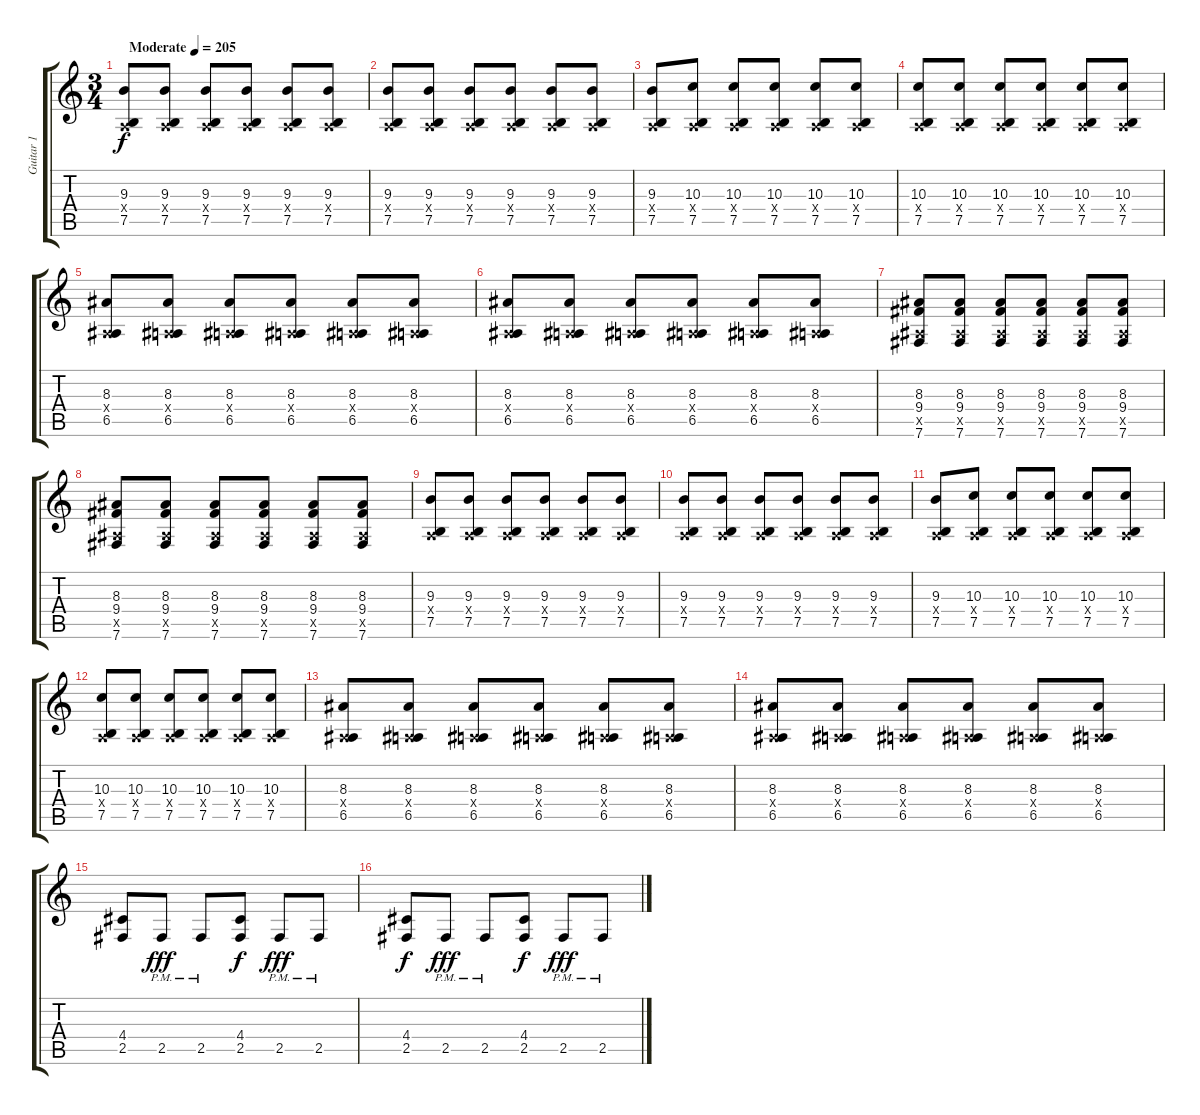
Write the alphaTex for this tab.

\track ("Guitar 1" "Guitar 1") {instrument distortionguitar}
\staff {score tabs}
\tuning (B3 Gb3 D3 A2 E2 B1) {hide}
\ts (3 4)
\tempo (205 "Moderate")
\clef g2
\ks c
(9.3 0.4{x} 7.5).8{dy f instrument distortionguitar} (9.3 0.4{x} 7.5).8 (9.3 0.4{x} 7.5).8 (9.3 0.4{x} 7.5).8 (9.3 0.4{x} 7.5).8 (9.3 0.4{x} 7.5).8 |
(9.3 0.4{x} 7.5).8 (9.3 0.4{x} 7.5).8 (9.3 0.4{x} 7.5).8 (9.3 0.4{x} 7.5).8 (9.3 0.4{x} 7.5).8 (9.3 0.4{x} 7.5).8 |
(9.3 0.4{x} 7.5).8 (10.3 0.4{x} 7.5).8 (10.3 0.4{x} 7.5).8 (10.3 0.4{x} 7.5).8 (10.3 0.4{x} 7.5).8 (10.3 0.4{x} 7.5).8 |
(10.3 0.4{x} 7.5).8 (10.3 0.4{x} 7.5).8 (10.3 0.4{x} 7.5).8 (10.3 0.4{x} 7.5).8 (10.3 0.4{x} 7.5).8 (10.3 0.4{x} 7.5).8 |
(8.3 0.4{x} 6.5).8 (8.3 0.4{x} 6.5).8 (8.3 0.4{x} 6.5).8 (8.3 0.4{x} 6.5).8 (8.3 0.4{x} 6.5).8 (8.3 0.4{x} 6.5).8 |
(8.3 0.4{x} 6.5).8 (8.3 0.4{x} 6.5).8 (8.3 0.4{x} 6.5).8 (8.3 0.4{x} 6.5).8 (8.3 0.4{x} 6.5).8 (8.3 0.4{x} 6.5).8 |
(8.3 9.4 6.5{x} 7.6).8 (8.3 9.4 6.5{x} 7.6).8 (8.3 9.4 6.5{x} 7.6).8 (8.3 9.4 6.5{x} 7.6).8 (8.3 9.4 6.5{x} 7.6).8 (8.3 9.4 6.5{x} 7.6).8 |
(8.3 9.4 6.5{x} 7.6).8 (8.3 9.4 6.5{x} 7.6).8 (8.3 9.4 6.5{x} 7.6).8 (8.3 9.4 6.5{x} 7.6).8 (8.3 9.4 6.5{x} 7.6).8 (8.3 9.4 6.5{x} 7.6).8 |
(9.3 0.4{x} 7.5).8 (9.3 0.4{x} 7.5).8 (9.3 0.4{x} 7.5).8 (9.3 0.4{x} 7.5).8 (9.3 0.4{x} 7.5).8 (9.3 0.4{x} 7.5).8 |
(9.3 0.4{x} 7.5).8 (9.3 0.4{x} 7.5).8 (9.3 0.4{x} 7.5).8 (9.3 0.4{x} 7.5).8 (9.3 0.4{x} 7.5).8 (9.3 0.4{x} 7.5).8 |
(9.3 0.4{x} 7.5).8 (10.3 0.4{x} 7.5).8 (10.3 0.4{x} 7.5).8 (10.3 0.4{x} 7.5).8 (10.3 0.4{x} 7.5).8 (10.3 0.4{x} 7.5).8 |
(10.3 0.4{x} 7.5).8 (10.3 0.4{x} 7.5).8 (10.3 0.4{x} 7.5).8 (10.3 0.4{x} 7.5).8 (10.3 0.4{x} 7.5).8 (10.3 0.4{x} 7.5).8 |
(8.3 0.4{x} 6.5).8 (8.3 0.4{x} 6.5).8 (8.3 0.4{x} 6.5).8 (8.3 0.4{x} 6.5).8 (8.3 0.4{x} 6.5).8 (8.3 0.4{x} 6.5).8 |
(8.3 0.4{x} 6.5).8 (8.3 0.4{x} 6.5).8 (8.3 0.4{x} 6.5).8 (8.3 0.4{x} 6.5).8 (8.3 0.4{x} 6.5).8 (8.3 0.4{x} 6.5).8 |
(4.4 2.5).8 2.5{pm}.8{dy fff} 2.5{pm}.8 (4.4 2.5).8{dy f} 2.5{pm}.8{dy fff} 2.5{pm}.8 |
(4.4 2.5).8{dy f} 2.5{pm}.8{dy fff} 2.5{pm}.8 (4.4 2.5).8{dy f} 2.5{pm}.8{dy fff} 2.5{pm}.8
